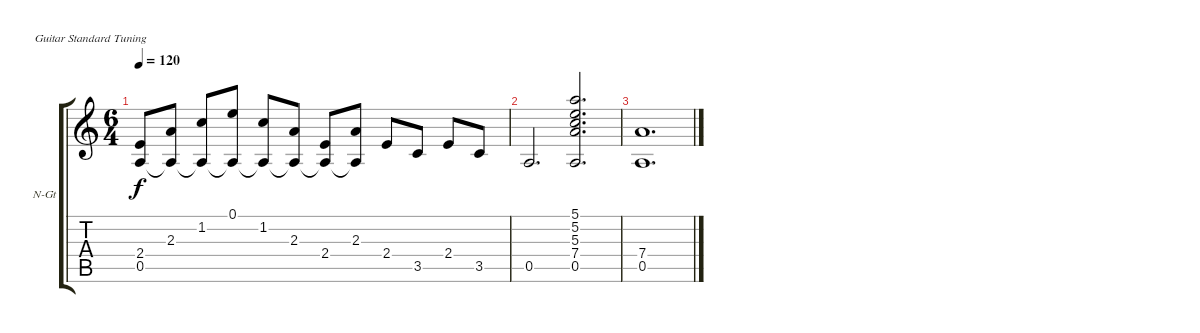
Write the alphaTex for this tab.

\defaultSystemsLayout 4
\bracketExtendMode groupsimilarinstruments
\firstSystemTrackNameOrientation horizontal
\otherSystemsTrackNameOrientation horizontal
\track ("Nylon Guitar" "N-Gt") {instrument acousticguitarnylon}
\staff {score tabs}
\tuning (E4 B3 G3 D3 A2 E2)
\ts (6 4)
\tempo 120
\clef g2
\ks c
(0.5 2.4).8{dy f} (2.3 0.5{t}).8 (1.2 0.5{t}).8 (0.1 0.5{t}).8 (1.2 0.5{t}).8 (2.3 0.5{t}).8 (2.4 0.5{t}).8 (2.3 0.5{t}).8 2.4.8 3.5.8 2.4.8 3.5.8 |
0.5.2{d} (0.5 7.4 5.3 5.2 5.1).2{d} |
(0.5 7.4).1{d}
